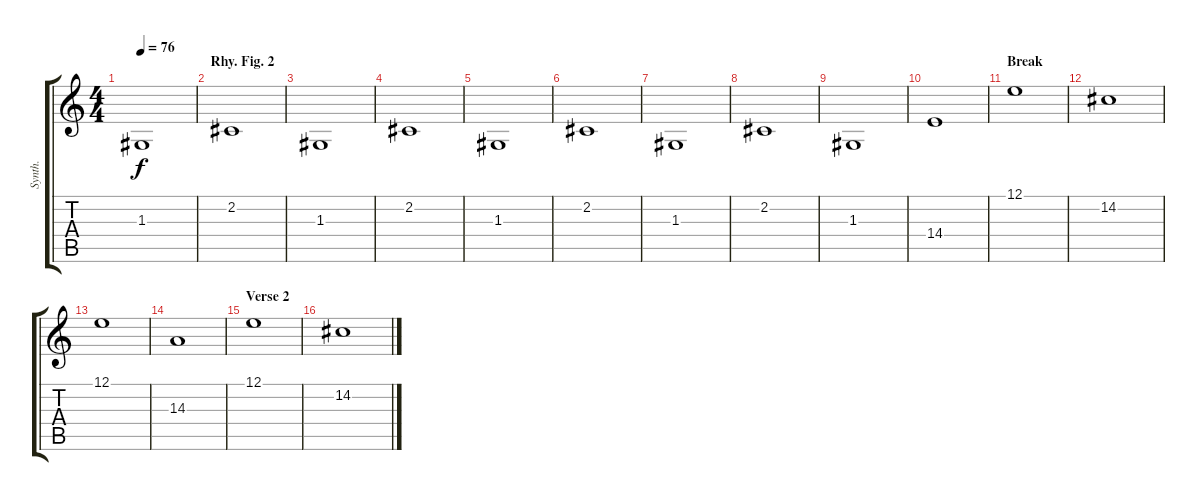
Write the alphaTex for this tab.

\track ("Synth." "Synth.") {instrument synthstrings1}
\staff {score tabs}
\tuning (E4 B3 G3 D3 A2 E2) {hide}
\ts (4 4)
\tempo 76
\clef g2
\ks c
1.3.1{dy f} |
\section ("" "Rhy. Fig. 2")
2.2.1 |
1.3.1 |
2.2.1 |
1.3.1 |
2.2.1 |
1.3.1 |
2.2.1 |
1.3.1 |
14.4.1 |
\section ("" "Break")
12.1.1 |
14.2.1 |
12.1.1 |
14.3.1 |
\section ("" "Verse 2")
12.1.1 |
14.2.1
